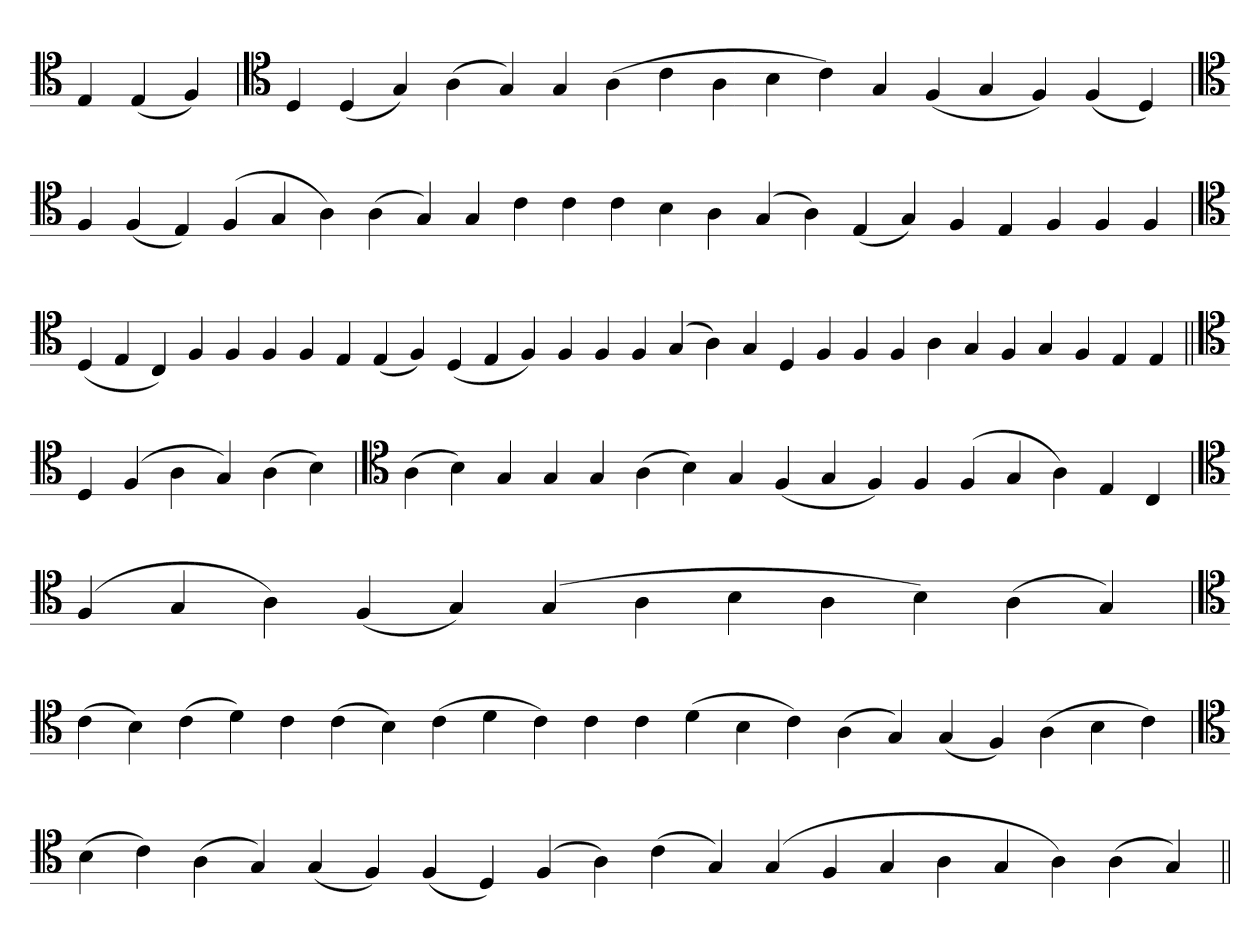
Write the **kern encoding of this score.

**kern
*part1
*staff1
*clefC4
=
4E
(4E
4F)
='
*clefC4
4D
(4D
4G)
(4A
4G)
4G
(4A
4c
4A
4B
4c)
4G
(4F
4G
4F)
(4F
4D)
=
*clefC4
4F
(4F
4E)
(4F
4G
4A)
(4A
4G)
4G
4c
4c
4c
4B
4A
(4G
4A)
(4E
4G)
4F
4E
4F
4F
4F
='
*clefC4
(4D
4E
4C)
4F
4F
4F
4F
4E
(4E
4F)
(4D
4E
4F)
4F
4F
4F
(4G
4A)
4G
4D
4F
4F
4F
4A
4G
4F
4G
4F
4E
4E
=||
*clefC4
4D
(4F
4A
4G)
(4A
4B)
=`
*clefC4
(4A
4B)
4G
4G
4G
(4A
4B)
4G
(4F
4G
4F)
4F
(4F
4G
4A)
4E
4C
=`
*clefC4
(4F
4G
4A)
(4F
4G)
(4G
4A
4B
4A
4B)
(4A
4G)
=
*clefC4
(4c
4B)
(4c
4d)
4c
(4c
4B)
(4c
4d
4c)
4c
4c
(4d
4B
4c)
(4A
4G)
(4G
4F)
(4A
4B
4c)
=`
*clefC4
(4B
4c)
(4A
4G)
(4G
4F)
(4F
4D)
(4F
4A)
(4c
4G)
(4G
4F
4G
4A
4G
4A)
(4A
4G)
=||
*-
